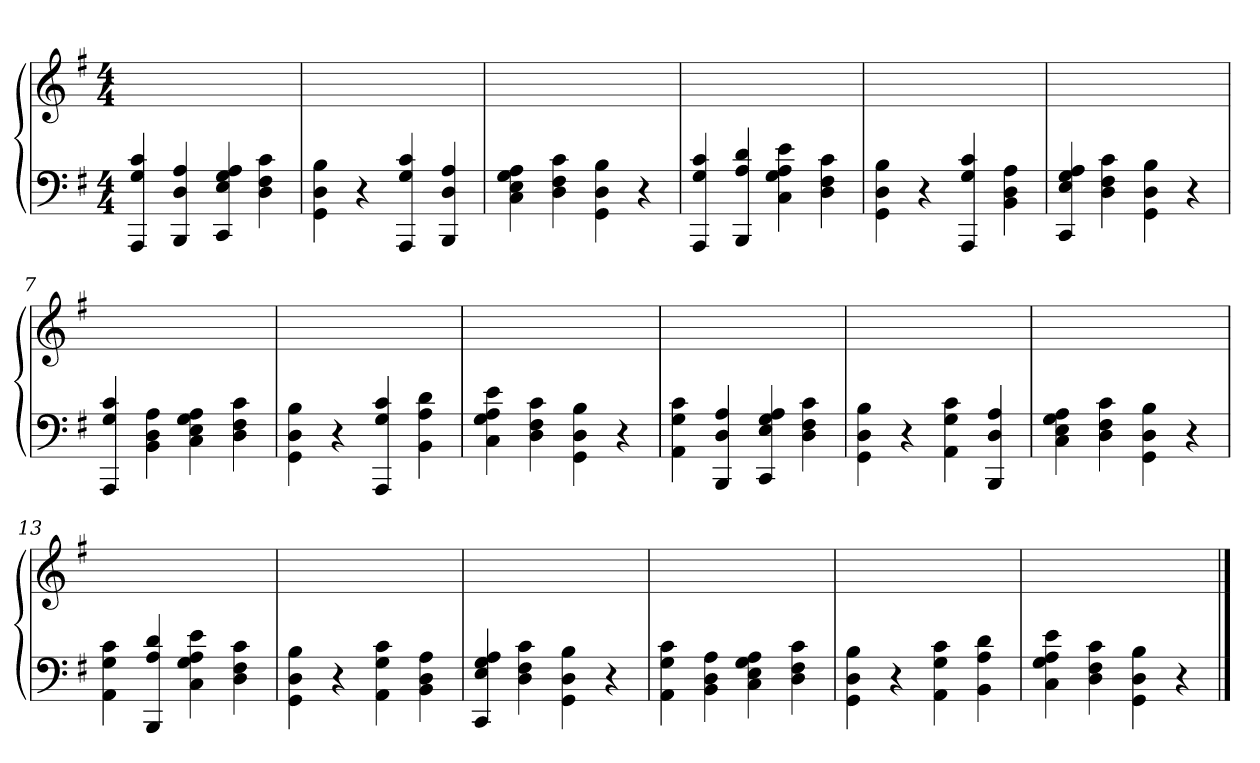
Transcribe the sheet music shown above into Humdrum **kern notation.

**kern	**kern
*part2	*part1
*staff2	*staff1
*clefF4	*clefG2
*k[f#]	*k[f#]
*G:	*G:
*M4/4	*M4/4
*MM60	*MM60
=1	=1
4AAA 4G 4c	1ryy
4BBB 4D 4A	.
4CC 4E 4G 4A	.
4D 4F# 4c	.
=2	=2
4GG 4D 4B	1ryy
4r	.
4AAA 4G 4c	.
4BBB 4D 4A	.
=3	=3
4C 4E 4G 4A	1ryy
4D 4F# 4c	.
4GG 4D 4B	.
4r	.
=4	=4
4AAA 4G 4c	1ryy
4BBB 4A 4d	.
4C 4G 4A 4e	.
4D 4F# 4c	.
=5	=5
4GG 4D 4B	1ryy
4r	.
4AAA 4G 4c	.
4BB 4D 4A	.
=6	=6
4CC 4E 4G 4A	1ryy
4D 4F# 4c	.
4GG 4D 4B	.
4r	.
=7	=7
4AAA 4G 4c	1ryy
4BB 4D 4A	.
4C 4E 4G 4A	.
4D 4F# 4c	.
=8	=8
4GG 4D 4B	1ryy
4r	.
4AAA 4G 4c	.
4BB 4A 4d	.
=9	=9
4C 4G 4A 4e	1ryy
4D 4F# 4c	.
4GG 4D 4B	.
4r	.
=10	=10
4AA 4G 4c	1ryy
4BBB 4D 4A	.
4CC 4E 4G 4A	.
4D 4F# 4c	.
=11	=11
4GG 4D 4B	1ryy
4r	.
4AA 4G 4c	.
4BBB 4D 4A	.
=12	=12
4C 4E 4G 4A	1ryy
4D 4F# 4c	.
4GG 4D 4B	.
4r	.
=13	=13
4AA 4G 4c	1ryy
4BBB 4A 4d	.
4C 4G 4A 4e	.
4D 4F# 4c	.
=14	=14
4GG 4D 4B	1ryy
4r	.
4AA 4G 4c	.
4BB 4D 4A	.
=15	=15
4CC 4E 4G 4A	1ryy
4D 4F# 4c	.
4GG 4D 4B	.
4r	.
=16	=16
4AA 4G 4c	1ryy
4BB 4D 4A	.
4C 4E 4G 4A	.
4D 4F# 4c	.
=17	=17
4GG 4D 4B	1ryy
4r	.
4AA 4G 4c	.
4BB 4A 4d	.
=18	=18
4C 4G 4A 4e	1ryy
4D 4F# 4c	.
4GG 4D 4B	.
4r	.
==	==
*-	*-
